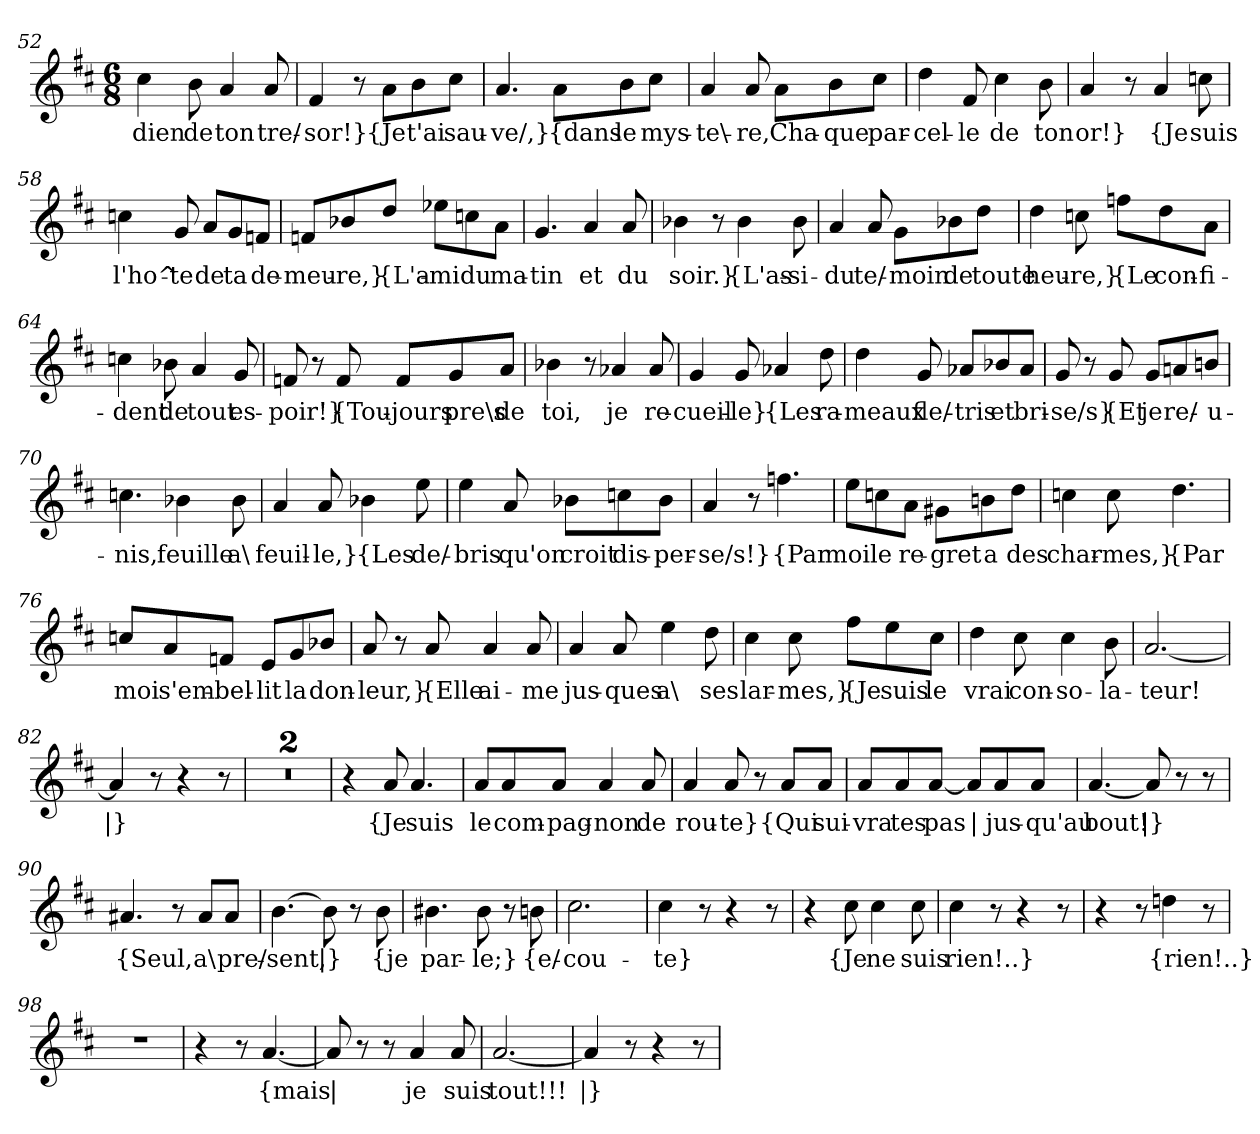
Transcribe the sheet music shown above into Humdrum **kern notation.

**kern	**text
*part1	*part1
*staff1	*staff1
!!LO:LB:g=z
*clefG2	*
*k[f#c#]	*
*M6/8	*
=52	=52
!	!LO:LY:b
4cc#\	-dien
!	!LO:LY:b
8b\	de
!	!LO:LY:b
4a/	ton
!	!LO:LY:b
8a/	tre/-
=53	=53
!	!LO:LY:b
4f#/	-sor!}
8r	.
!	!LO:LY:b
8a\L	{Je
!	!LO:LY:b
8b\	t'ai
!	!LO:LY:b
8cc#\J	sau-
=54	=54
!	!LO:LY:b
4.a/	-ve/,}
!	!LO:LY:b
8a\L	{dans
!	!LO:LY:b
8b\	le
!	!LO:LY:b
8cc#\J	mys-
=55	=55
!	!LO:LY:b
4a/	-te\-
!	!LO:LY:b
8a/	-re,
!	!LO:LY:b
8a\L	Cha-
!	!LO:LY:b
8b\	-que
!	!LO:LY:b
8cc#\J	par-
=56	=56
!	!LO:LY:b
4dd\	-cel-
!	!LO:LY:b
8f#/	-le
!	!LO:LY:b
4cc#\	de
!	!LO:LY:b
8b\	ton
!!LO:LB:g=z
=57	=57
!	!LO:LY:b
4a/	or!}
8r	.
!	!LO:LY:b
4a/	{Je
!	!LO:LY:b
8ccn\	suis
=58	=58
!	!LO:LY:b
4ccn\	l'ho^-
!	!LO:LY:b
8g/	-te
!	!LO:LY:b
8a/L	de
!	!LO:LY:b
8g/	ta
!	!LO:LY:b
8fn/J	de-
=59	=59
!	!LO:LY:b
8fn/L	-meu-
!	!LO:LY:b
8b-X/	-re,}
!	!LO:LY:b
8dd/J	{L'a-
!	!LO:LY:b
8ee-X\L	-mi
!	!LO:LY:b
8ccn\	du
!	!LO:LY:b
8a\J	ma-
=60	=60
!	!LO:LY:b
4.g/	-tin
!	!LO:LY:b
4a/	et
!	!LO:LY:b
8a/	du
=61	=61
!	!LO:LY:b
4b-X\	soir.}
8r	.
!	!LO:LY:b
4b-\	{L'as-
!	!LO:LY:b
8b-\	-si-
!!LO:LB:g=z
=62	=62
!	!LO:LY:b
4a/	-du
!	!LO:LY:b
8a/	te/-
!	!LO:LY:b
8g\L	-moin
!	!LO:LY:b
8b-X\	de
!	!LO:LY:b
8dd\J	toute
=63	=63
!	!LO:LY:b
4dd\	heu-
!	!LO:LY:b
8ccn\	-re,}
!	!LO:LY:b
8ffn\L	{Le
!	!LO:LY:b
8dd\	con-
!	!LO:LY:b
8a\J	-fi-
=64	=64
!	!LO:LY:b
4ccn\	-dent
!	!LO:LY:b
8b-X\	de
!	!LO:LY:b
4a/	tout
!	!LO:LY:b
8g/	es-
=65	=65
!	!LO:LY:b
8fn/	-poir!}
8r	.
!	!LO:LY:b
8f/	{Tou-
!	!LO:LY:b
8f/L	-jours
!	!LO:LY:b
8g/	pre\s
!	!LO:LY:b
8a/J	de
!!LO:LB:g=z
=66	=66
!	!LO:LY:b
4b-X\	toi,
8r	.
!	!LO:LY:b
4a-X/	je
!	!LO:LY:b
8a-/	re-
=67	=67
!	!LO:LY:b
4g/	-cueil-
!	!LO:LY:b
8g/	-le}
!	!LO:LY:b
4a-X/	{Les
!	!LO:LY:b
8dd\	ra-
=68	=68
!	!LO:LY:b
4dd\	-meaux
!	!LO:LY:b
8g/	fle/-
!	!LO:LY:b
8a-X/L	-tris
!	!LO:LY:b
8b-X/	et
!	!LO:LY:b
8a-/J	bri-
=69	=69
!	!LO:LY:b
8g/	-se/s}
8r	.
!	!LO:LY:b
8g/	{Et
!	!LO:LY:b
8g/L	je
!	!LO:LY:b
8an/	re/-
!	!LO:LY:b
8bn/J	-u-
=70	=70
!	!LO:LY:b
4.ccn\	-nis,
!	!LO:LY:b
4b-X\	feuille
!	!LO:LY:b
8b-\	a\
!!LO:PB:g=z
=71	=71
!	!LO:LY:b
4a/	feuil-
!	!LO:LY:b
8a/	-le,}
!	!LO:LY:b
4b-X\	{Les
!	!LO:LY:b
8ee\	de/-
=72	=72
!	!LO:LY:b
4ee\	-bris
!	!LO:LY:b
8a/	qu'on
!	!LO:LY:b
8b-X\L	croit
!	!LO:LY:b
8ccn\	dis-
!	!LO:LY:b
8b-\J	-per-
=73	=73
!	!LO:LY:b
4a/	-se/s!}
8r	.
!	!LO:LY:b
4.ffn\	{Par
=74	=74
!	!LO:LY:b
8ee\L	moi
!	!LO:LY:b
8ccn\	le
!	!LO:LY:b
8a\J	re-
!	!LO:LY:b
8g#X\L	-gret
!	!LO:LY:b
8bn\	a
!	!LO:LY:b
8dd\J	des
=75	=75
!	!LO:LY:b
4ccn\	char-
!	!LO:LY:b
8cc\	-mes,}
!	!LO:LY:b
4.dd\	{Par
!!LO:LB:g=z
=76	=76
!	!LO:LY:b
8ccn/L	moi
!	!LO:LY:b
8a/	s'em-
!	!LO:LY:b
8fn/J	-bel-
!	!LO:LY:b
8e/L	-lit
!	!LO:LY:b
8g/	la
!	!LO:LY:b
8b-X/J	don-
=77	=77
!	!LO:LY:b
8a/	-leur,}
8r	.
!	!LO:LY:b
8a/	{Elle
!	!LO:LY:b
4a/	ai-
!	!LO:LY:b
8a/	-me
=78	=78
!	!LO:LY:b
4a/	jus-
!	!LO:LY:b
8a/	-ques
!	!LO:LY:b
4ee\	a\
!	!LO:LY:b
8dd\	ses
=79	=79
!	!LO:LY:b
4cc#\	lar-
!	!LO:LY:b
8cc#\	-mes,}
!	!LO:LY:b
8ff#\L	{Je
!	!LO:LY:b
8ee\	suis
!	!LO:LY:b
8cc#\J	le
!!LO:LB:g=z
=80	=80
!	!LO:LY:b
4dd\	vrai
!	!LO:LY:b
8cc#\	con-
!	!LO:LY:b
4cc#\	-so-
!	!LO:LY:b
8b\	-la-
=81	=81
!	!LO:LY:b
[2.a/	-teur!
=82	=82
!	!LO:LY:b
4a/]	|}
8r	.
4r	.
8r	.
=83	=83
2.r	.
=84	=84
2.r	.
=85	=85
4r	.
!	!LO:LY:b
8a/	{Je
!	!LO:LY:b
4.a/	suis
=86	=86
!	!LO:LY:b
8a/L	le
!	!LO:LY:b
8a/	com-
!	!LO:LY:b
8a/J	-pag-
!	!LO:LY:b
4a/	-non
!	!LO:LY:b
8a/	de
=87	=87
!	!LO:LY:b
4a/	rou-
!	!LO:LY:b
8a/	-te}
8r	.
!	!LO:LY:b
8a/L	{Qui
!	!LO:LY:b
8a/J	sui-
!!LO:LB:g=z
=88	=88
!	!LO:LY:b
8a/L	-vra
!	!LO:LY:b
8a/	tes
!	!LO:LY:b
[8a/J	pas
!	!LO:LY:b
8a/L]	|
!	!LO:LY:b
8a/	jus-
!	!LO:LY:b
8a/J	-qu'au
=89	=89
!	!LO:LY:b
[4.a/	bout!
!	!LO:LY:b
8a/]	|}
8r	.
8r	.
=90	=90
!	!LO:LY:b
4.a#X/	{Seul,
8r	.
!	!LO:LY:b
8a#/L	a\
!	!LO:LY:b
8a#/J	pre/-
=91	=91
!	!LO:LY:b
[4.b\	-sent,
!	!LO:LY:b
8b\]	|}
8r	.
!	!LO:LY:b
8b\	{je
=92	=92
!	!LO:LY:b
4.b#X\	par-
!	!LO:LY:b
8b#\	-le;}
8r	.
!	!LO:LY:b
8bn\	{e/-
=93	=93
!	!LO:LY:b
2.cc#\	-cou-
=94	=94
!	!LO:LY:b
4cc#\	-te}
8r	.
4r	.
8r	.
!!LO:LB:g=z
=95	=95
4r	.
!	!LO:LY:b
8cc#\	{Je
!	!LO:LY:b
4cc#\	ne
!	!LO:LY:b
8cc#\	suis
=96	=96
!	!LO:LY:b
4cc#\	rien!..}
8r	.
4r	.
8r	.
=97	=97
4r	.
8r	.
!	!LO:LY:b
4ddn\	{rien!..}
8r	.
=98	=98
2.r	.
=99	=99
4r	.
8r	.
!	!LO:LY:b
[4.a/	{mais
=100	=100
!	!LO:LY:b
8a/]	|
8r	.
8r	.
!	!LO:LY:b
4a/	je
!	!LO:LY:b
8a/	suis
=101	=101
!	!LO:LY:b
[2.a/	tout!!!
=102	=102
!	!LO:LY:b
4a/]	|}
8r	.
4r	.
8r	.
=	=
*-	*-
